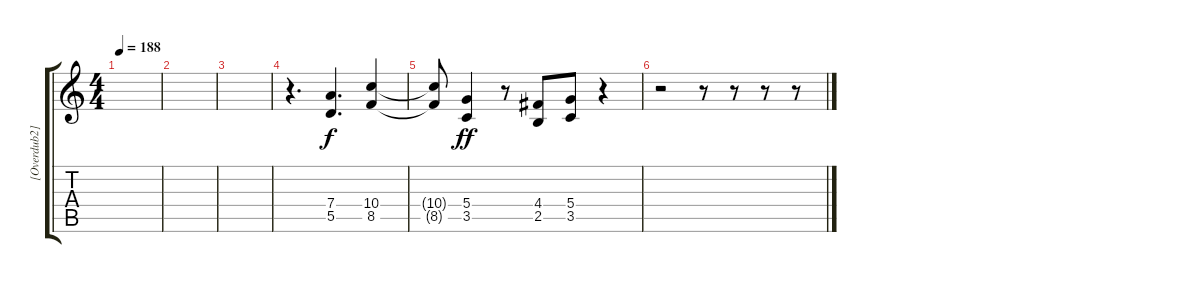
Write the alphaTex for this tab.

\track ("[Overdub2]" "[Overdub2]") {instrument distortionguitar}
\staff {score tabs}
\tuning (E4 B3 G3 D3 A2 E2) {hide}
\ts (4 4)
\tempo 188
\clef g2
\ks c
|
|
|
r.4{d volume 14 balance 15} (7.4 5.5).4{d} (10.4 8.5).4 |
(10.4{t} 8.5{t}).8{dy f} (5.4 3.5).4{dy ff} r.8 (4.4 2.5).8 (5.4 3.5).8 r.4 |
r.2 r.8 r.8 r.8 r.8
